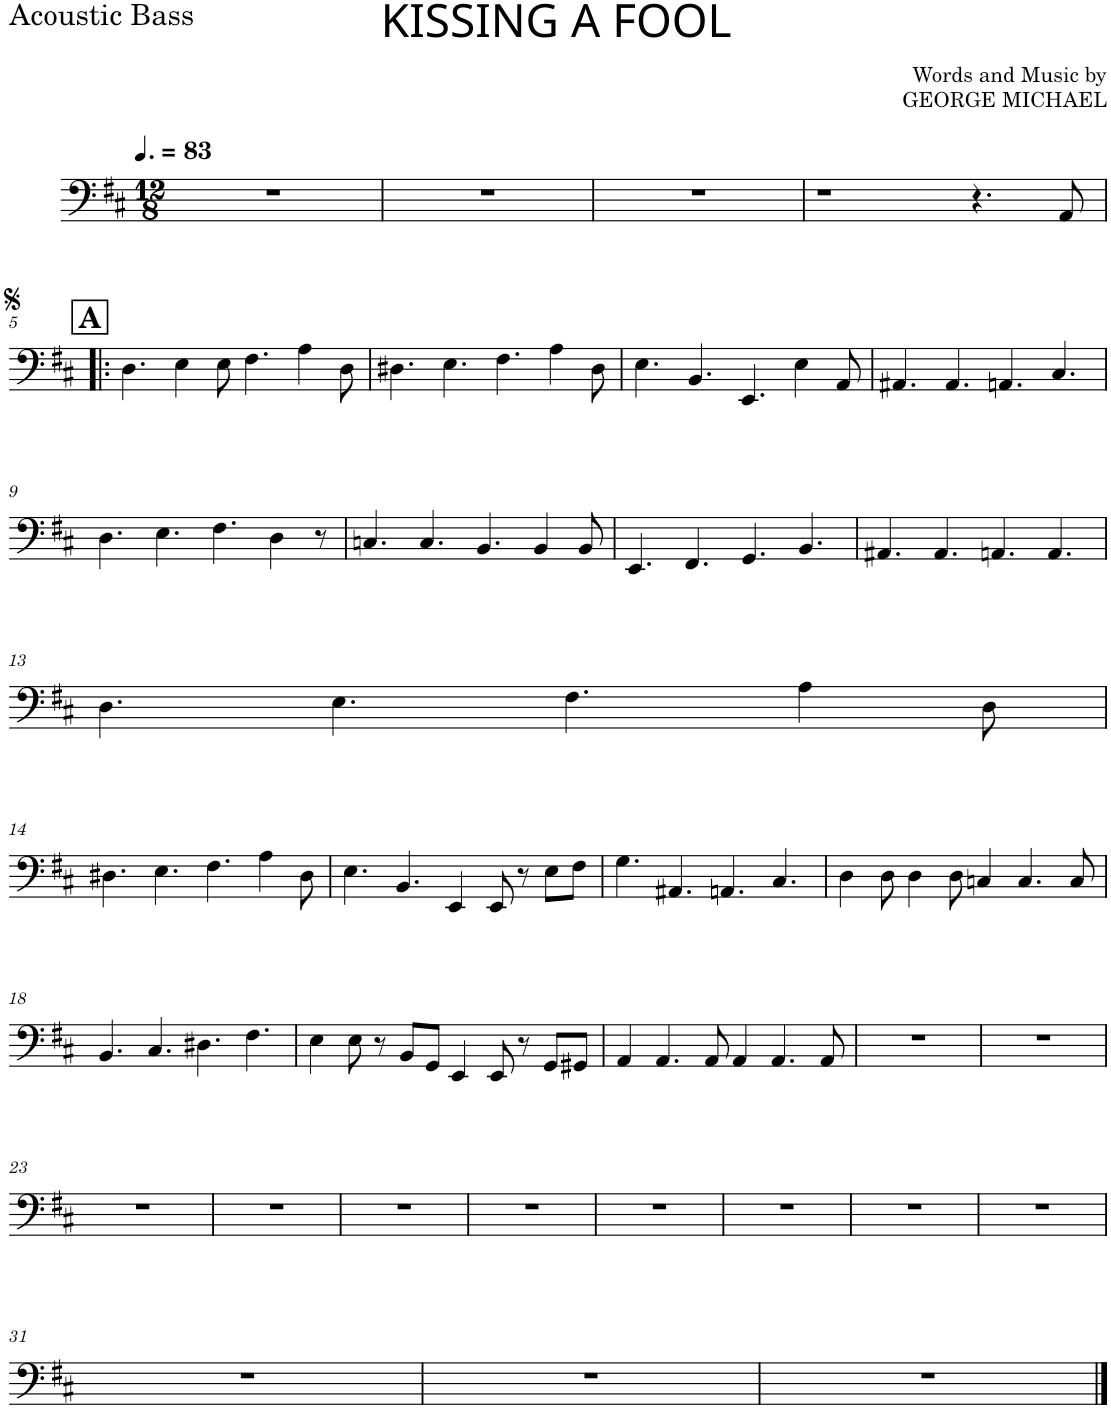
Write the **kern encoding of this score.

**kern
*part1
*staff1
*I"Acoustic Bass
*I'Bass
*clefF4
*Trd7c12
*k[f#c#]
*M12/8
*MM125
=1
1.r
=2
1.r
=3
1.r
=4
1r
4.r
8AA/
!!LO:LB:g=z
!!LO:REH:place=s1:a:B:cj:fs=14:t=A
=5!|:
4.D\
4E\
8E\
4.F#\
4A\
8D\
=6
4.D#X\
4.E\
4.F#\
4A\
8D#\
=7
4.E\
4.BB/
4.EE/
4E\
8AA/
=8
4.AA#X/
4.AA#/
4.AAn/
4.C#/
!!LO:LB:g=z
=9
4.D\
4.E\
4.F#\
4D\
8r
=10
4.Cn/
4.C/
4.BB/
4BB/
8BB/
=11
4.EE/
4.FF#/
4.GG/
4.BB/
=12
4.AA#X/
4.AA#/
4.AAn/
4.AA/
!!LO:LB:g=z
=13
4.D\
4.E\
4.F#\
4A\
8D\
!!LO:LB:g=z
=14
4.D#X\
4.E\
4.F#\
4A\
8D#\
=15
4.E\
4.BB/
4EE/
8EE/
8r
8E\L
8F#\J
=16
4.G\
4.AA#X/
4.AAn/
4.C#/
=17
4D\
8D\
4D\
8D\
4Cn/
4.C/
8C/
!!LO:LB:g=z
=18
4.BB/
4.C#/
4.D#X\
4.F#\
=19
4E\
8E\
8r
8BB/L
8GG/J
4EE/
8EE/
8r
8GG/L
8GG#X/J
=20
4AA/
4.AA/
8AA/
4AA/
4.AA/
8AA/
=21
1.r
=22
1.r
!!LO:LB:g=z
=23
1.r
=24
1.r
=25
1.r
=26
1.r
=27
1.r
=28
1.r
=29
1.r
=30
1.r
!!LO:LB:g=z
=31
1.r
=32
1.r
=33
1.r
==
*-
